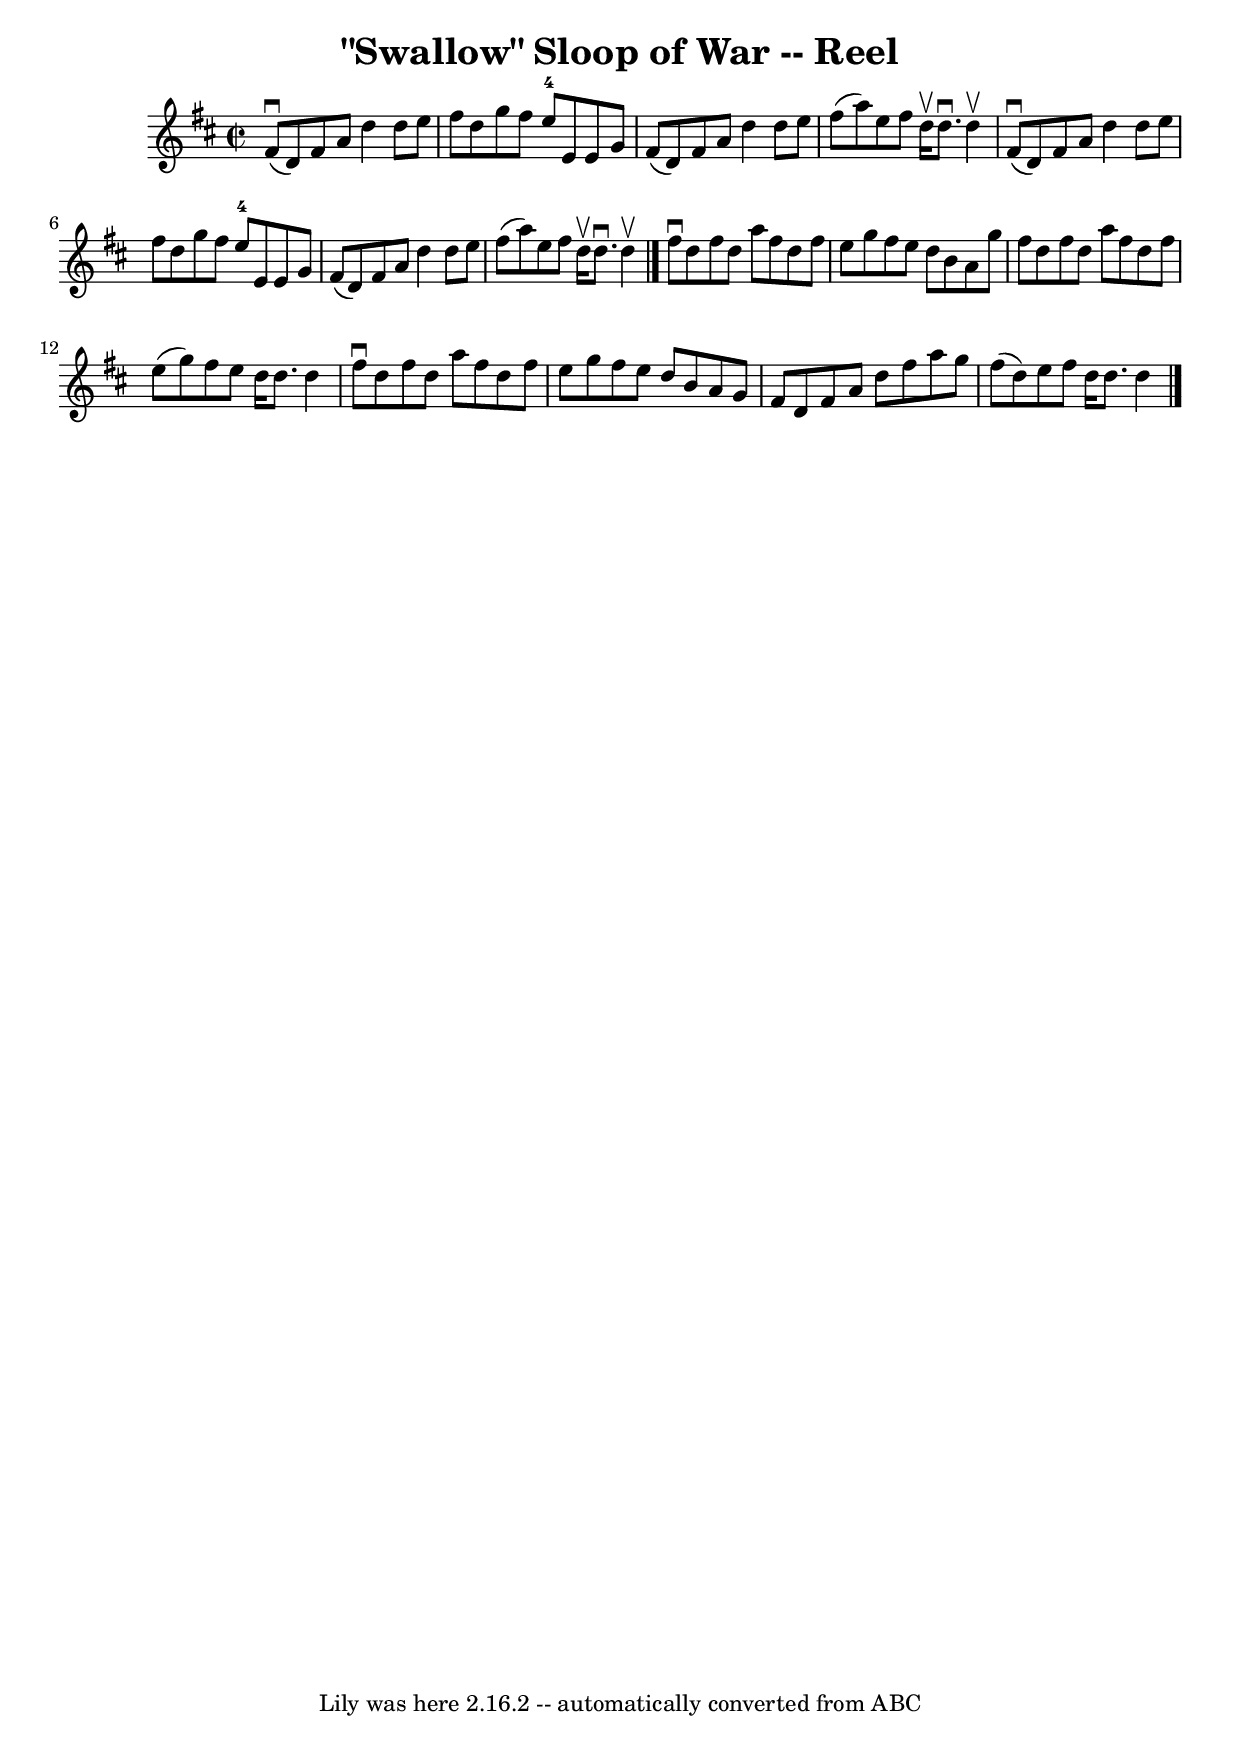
\version "2.16.2"
\include "Mammoth.ily"
\header {
  %% book = "Ryan's Mammoth Collection"
  crossRefNumber = "1"
  footnotes = "\\\\366"
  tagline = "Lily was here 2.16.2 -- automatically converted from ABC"
  title = "\"Swallow\" Sloop of War -- Reel"

}
voicedefault =  {


  \override Staff.TimeSignature #'style = #'C
  \time 2/2 
  \key d \major
  fis'8^\downbow(d'8) fis'8 a'8 d''4    
  d''8 e''8    |
  fis''8 d''8 g''8 fis''8 e''8-4   
  e'8 e'8 g'8    |
  fis'8 (d'8) fis'8 a'8 d''4    
  d''8 e''8    |
  fis''8 (a''8) e''8 fis''8 d''16^\upbow d''8.^\downbow d''4^\upbow   |
  fis'8^\downbow(d'8-) fis'8 a'8 d''4 d''8 e''8    |
  fis''8 d''8 g''8  
  fis''8 e''8-4 e'8 e'8 g'8    |
  fis'8 (d'8)   
  fis'8 a'8 d''4 d''8 e''8    |
  fis''8 (a''8) e''8   
  fis''8 d''16^\upbow d''8.^\downbow d''4^\upbow   \bar "|."     
  fis''8^\downbow d''8 fis''8 d''8 a''8 fis''8 d''8 fis''8   
  |
  e''8 g''8 fis''8 e''8 d''8 b'8 a'8 g''8    
  |
  fis''8 d''8 fis''8 d''8 a''8 fis''8 d''8 fis''8 
  |
  e''8 (g''8) fis''8 e''8 d''16 d''8. d''4    
  |
  fis''8^\downbow d''8 fis''8 d''8 a''8 fis''8    
  d''8 fis''8    |
  e''8 g''8 fis''8 e''8 d''8 b'8    
  a'8 g'8    |
  fis'8 d'8 fis'8 a'8 d''8 fis''8 a''8 
  g''8    |
  fis''8 (d''8) e''8 fis''8 d''16 d''8.    
  d''4    \bar "|."   

}

\score{
  <<

    \context Staff="default"
    {
      \voicedefault 
      
    }

  >>
  \layout {
    
  }
  \midi {
  }

}
